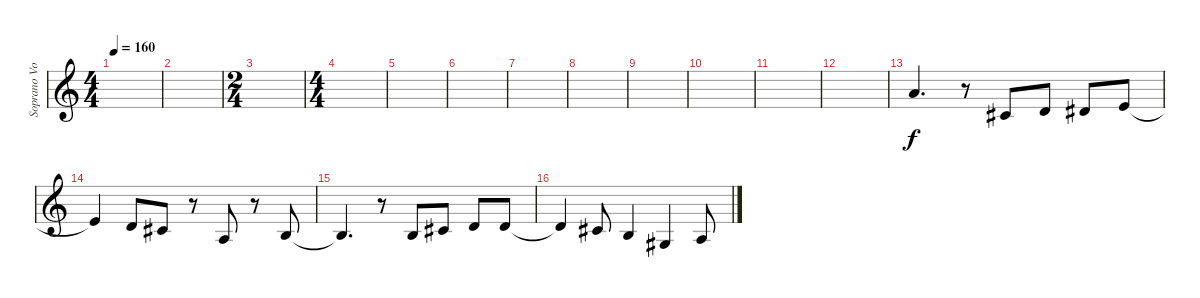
\track ("Soprano Voice" "Soprano Vo") {instrument voiceoohs}
\staff {score}
\tuning (E4 B3 G3 D3 A2 E2 B1) {hide}
\ts (4 4)
\tempo 160
\clef g2
\ks c
|
|
\ts (2 4)
|
\ts (4 4)
|
|
|
|
|
|
|
|
|
5.1.4{d} r.8 2.2.8 3.2.8 4.2.8 0.1.8 |
0.1{t}.4 3.2.8 2.2.8 r.8 2.3.8 r.8 0.2.8 |
0.2{t}.4{d} r.8 0.2.8 2.2.8 3.2.8 3.2.8 |
3.2{t}.4 2.2.8 0.2.4 1.3.4 2.3.8
